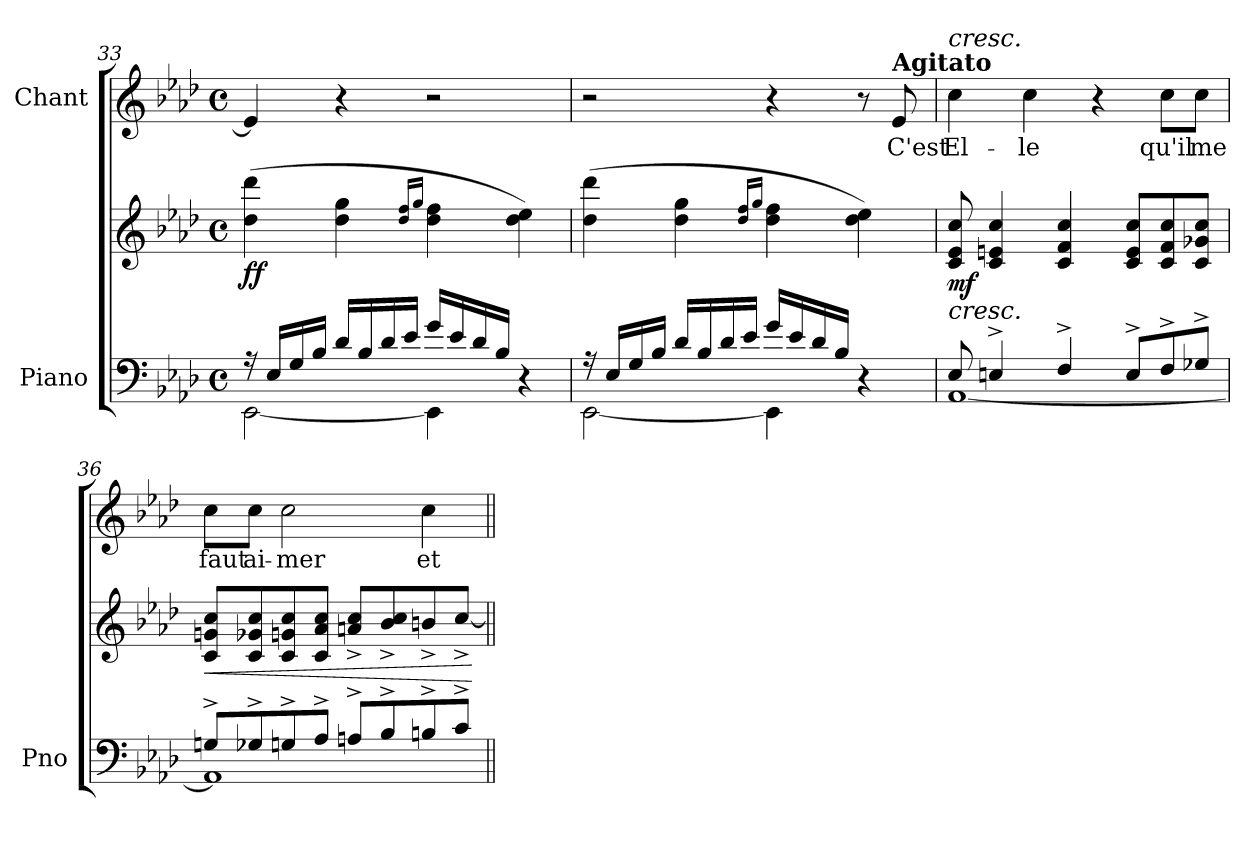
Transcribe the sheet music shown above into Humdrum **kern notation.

**kern	**kern	**dynam	**kern	**text
*part2	*part2	*part2	*part1	*part1
*staff3	*staff2	*staff2/3	*staff1	*staff1
*I"Piano	*	*	*I"Chant	*
*I'Pno	*	*	*	*
!!LO:LB:g=z
*clefF4	*clefG2	*	*clefG2	*
*k[b-e-a-d-]	*k[b-e-a-d-]	*	*k[b-e-a-d-]	*
*M4/4	*M4/4	*	*M4/4	*
*met(c)	*met(c)	*	*met(c)	*
=33	=33	=33	=33	=33
*^	*	*	*	*
!	!	!	!LO:DY:b	!	!
16r	[2EE-\	(>4dd-\ 4ddd-\	ff	4e-/]	.
16E-/LL	.	.	.	.	.
16G/	.	.	.	.	.
16B-/JJ	.	.	.	.	.
16d-/LL	.	4dd-\ 4gg\	.	4r	.
16B-/	.	.	.	.	.
16d-/	.	.	.	.	.
16e-/JJ	.	.	.	.	.
.	.	16qdd-/ 16qff/LL	.	.	.
.	.	16qgg/JJ	.	.	.
16g/LL	4EE-\]	4dd-\ 4ff\	.	2r	.
16e-/	.	.	.	.	.
16d-/	.	.	.	.	.
16B-/JJ	.	.	.	.	.
4r	4ryy	4dd-\ 4ee-\)	.	.	.
=34	=34	=34	=34	=34	=34
16r	[2EE-\	(>4dd-\ 4ddd-\	.	2r	.
16E-/LL	.	.	.	.	.
16G/	.	.	.	.	.
16B-/JJ	.	.	.	.	.
16d-/LL	.	4dd-\ 4gg\	.	.	.
16B-/	.	.	.	.	.
16d-/	.	.	.	.	.
16e-/JJ	.	.	.	.	.
.	.	16qdd-/ 16qff/LL	.	.	.
.	.	16qgg/JJ	.	.	.
16g/LL	4EE-\]	4dd-\ 4ff\	.	4r	.
16e-/	.	.	.	.	.
16d-/	.	.	.	.	.
16B-/JJ	.	.	.	.	.
4r	4ryy	4dd-\ 4ee-\)	.	8r	.
!	!	!	!	!LO:TX:a:B:t=Agitato	!
!	!	!	!	!	!LO:LY:b
.	.	.	.	8e-/	C'est
!!LO:PB:g=z
=35	=35	=35	=35	=35	=35
!	!	!	!	!LO:TX:a:i:t=cresc.	!
!	!	!LO:TX:b:i:t=cresc.	!	!	!
!	!	!	!LO:DY:b	!	!LO:LY:b
8E-/	[1AA-	8c/ 8e-/ 8cc/	mf	4cc\	El-
4En^/	.	4c/ 4en/ 4cc/	.	.	.
!	!	!	!	!	!LO:LY:b
.	.	.	.	4cc\	-le
4F^/	.	4c/ 4f/ 4cc/	.	.	.
.	.	.	.	4r	.
8E^/L	.	8c/ 8e/ 8cc/L	.	.	.
!	!	!	!	!	!LO:LY:b
8F^/	.	8c/ 8f/ 8cc/	.	8cc\L	qu'il
!	!	!	!	!	!LO:LY:b
8G-X^/J	.	8c/ 8g-X/ 8cc/J	.	8cc\J	me
=36	=36	=36	=36	=36	=36
!	!	!	!LO:HP:b	!	!LO:LY:b
8Gn^/L	1AA-]	8c/ 8gn/ 8cc/L	<	8cc\L	faut
!	!	!	!	!	!LO:LY:b
8G-X^/	.	8c/ 8g-X/ 8cc/	.	8cc\J	ai-
!	!	!	!	!	!LO:LY:b
8Gn^/	.	8c/ 8gn/ 8cc/	.	2cc\	-mer
8A-^/J	.	8c/ 8a-/ 8cc/J	.	.	.
8An^/L	.	8an/^ 8cc/^L	.	.	.
8B-^/	.	8b-/^ 8cc/^	.	.	.
!	!	!	!	!	!LO:LY:b
8Bn^/	.	8bn^/	.	4cc\	et
8c^/J	.	[8cc^/J	.	.	.
*v	*v	*	*	*	*
.	.	[	.	.
=||	=||	=||	=||	=||
*-	*-	*-	*-	*-
